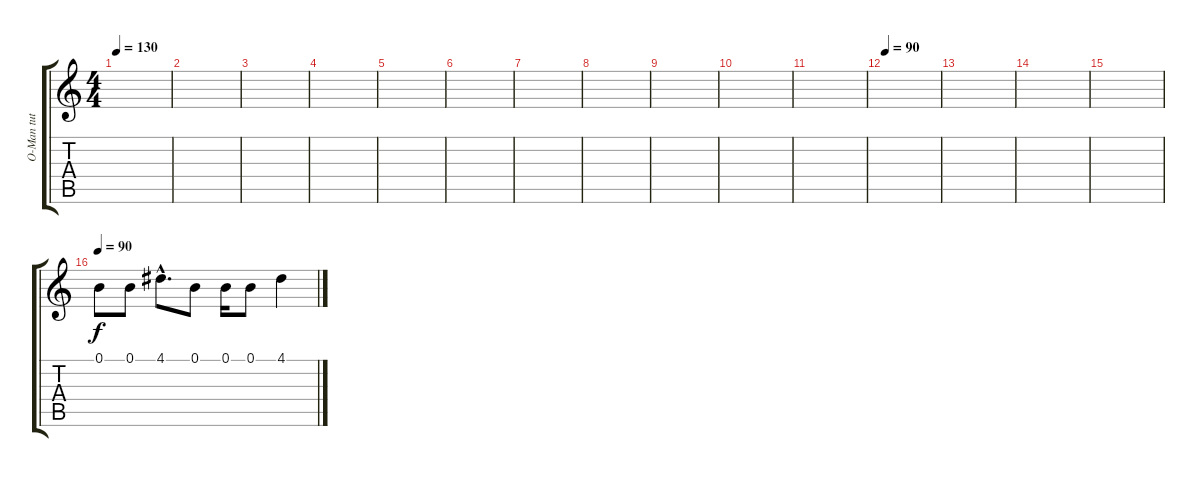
\track ("O-Man tut was fürn hintergrund" "O-Man tut ") {instrument acousticguitarnylon}
\staff {score tabs}
\tuning (B3 Gb3 D3 A2 E2 B1) {hide}
\ts (4 4)
\tempo 130
\clef g2
\ks c
|
|
|
|
|
|
|
|
|
|
|
\tempo 90
|
|
|
|
\tempo 90
0.1.8 0.1.8 4.1{hac}.8{d} 0.1.8 0.1.16 0.1.8 4.1.4
